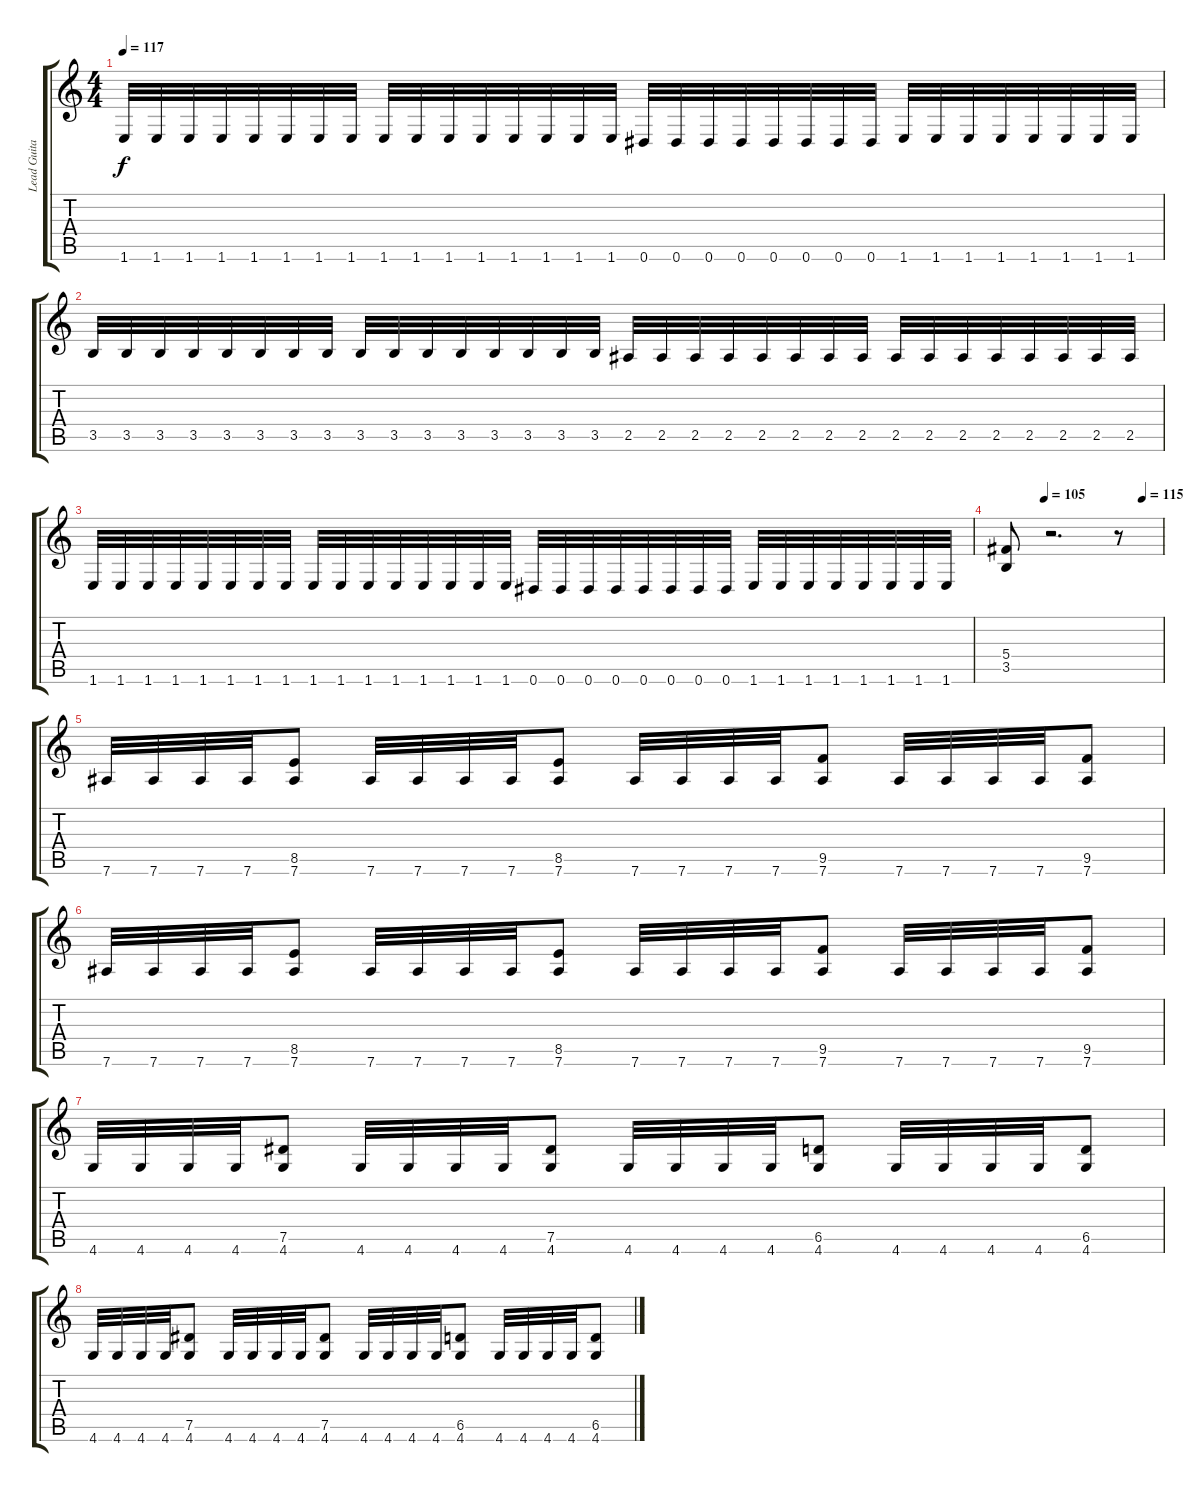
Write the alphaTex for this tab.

\track ("Lead Guitar" "Lead Guita") {instrument distortionguitar}
\staff {score tabs}
\tuning (Eb4 Bb3 Gb3 Db3 Ab2 Eb2) {hide}
\ts (4 4)
\tempo 117
\clef g2
\ks c
1.6.32{dy f} 1.6.32 1.6.32 1.6.32 1.6.32 1.6.32 1.6.32 1.6.32 1.6.32 1.6.32 1.6.32 1.6.32 1.6.32 1.6.32 1.6.32 1.6.32 0.6.32 0.6.32 0.6.32 0.6.32 0.6.32 0.6.32 0.6.32 0.6.32 1.6.32 1.6.32 1.6.32 1.6.32 1.6.32 1.6.32 1.6.32 1.6.32 |
3.5.32 3.5.32 3.5.32 3.5.32 3.5.32 3.5.32 3.5.32 3.5.32 3.5.32 3.5.32 3.5.32 3.5.32 3.5.32 3.5.32 3.5.32 3.5.32 2.5.32 2.5.32 2.5.32 2.5.32 2.5.32 2.5.32 2.5.32 2.5.32 2.5.32 2.5.32 2.5.32 2.5.32 2.5.32 2.5.32 2.5.32 2.5.32 |
1.6.32 1.6.32 1.6.32 1.6.32 1.6.32 1.6.32 1.6.32 1.6.32 1.6.32 1.6.32 1.6.32 1.6.32 1.6.32 1.6.32 1.6.32 1.6.32 0.6.32 0.6.32 0.6.32 0.6.32 0.6.32 0.6.32 0.6.32 0.6.32 1.6.32 1.6.32 1.6.32 1.6.32 1.6.32 1.6.32 1.6.32 1.6.32 |
\tempo (105 0.25)
\tempo (115 0.875)
(5.4 3.5).8 r.2{d} r.8 |
7.6.32{balance 16} 7.6.32 7.6.32 7.6.32 (8.5 7.6).8 7.6.32 7.6.32 7.6.32 7.6.32 (8.5 7.6).8 7.6.32 7.6.32 7.6.32 7.6.32 (9.5 7.6).8 7.6.32 7.6.32 7.6.32 7.6.32 (9.5 7.6).8 |
7.6.32{balance 16} 7.6.32 7.6.32 7.6.32 (8.5 7.6).8 7.6.32 7.6.32 7.6.32 7.6.32 (8.5 7.6).8 7.6.32 7.6.32 7.6.32 7.6.32 (9.5 7.6).8 7.6.32 7.6.32 7.6.32 7.6.32 (9.5 7.6).8 |
4.6.32 4.6.32 4.6.32 4.6.32 (7.5 4.6).8 4.6.32 4.6.32 4.6.32 4.6.32 (7.5 4.6).8 4.6.32 4.6.32 4.6.32 4.6.32 (6.5 4.6).8 4.6.32 4.6.32 4.6.32 4.6.32 (6.5 4.6).8 |
4.6.32 4.6.32 4.6.32 4.6.32 (7.5 4.6).8 4.6.32 4.6.32 4.6.32 4.6.32 (7.5 4.6).8 4.6.32 4.6.32 4.6.32 4.6.32 (6.5 4.6).8 4.6.32 4.6.32 4.6.32 4.6.32 (6.5 4.6).8
